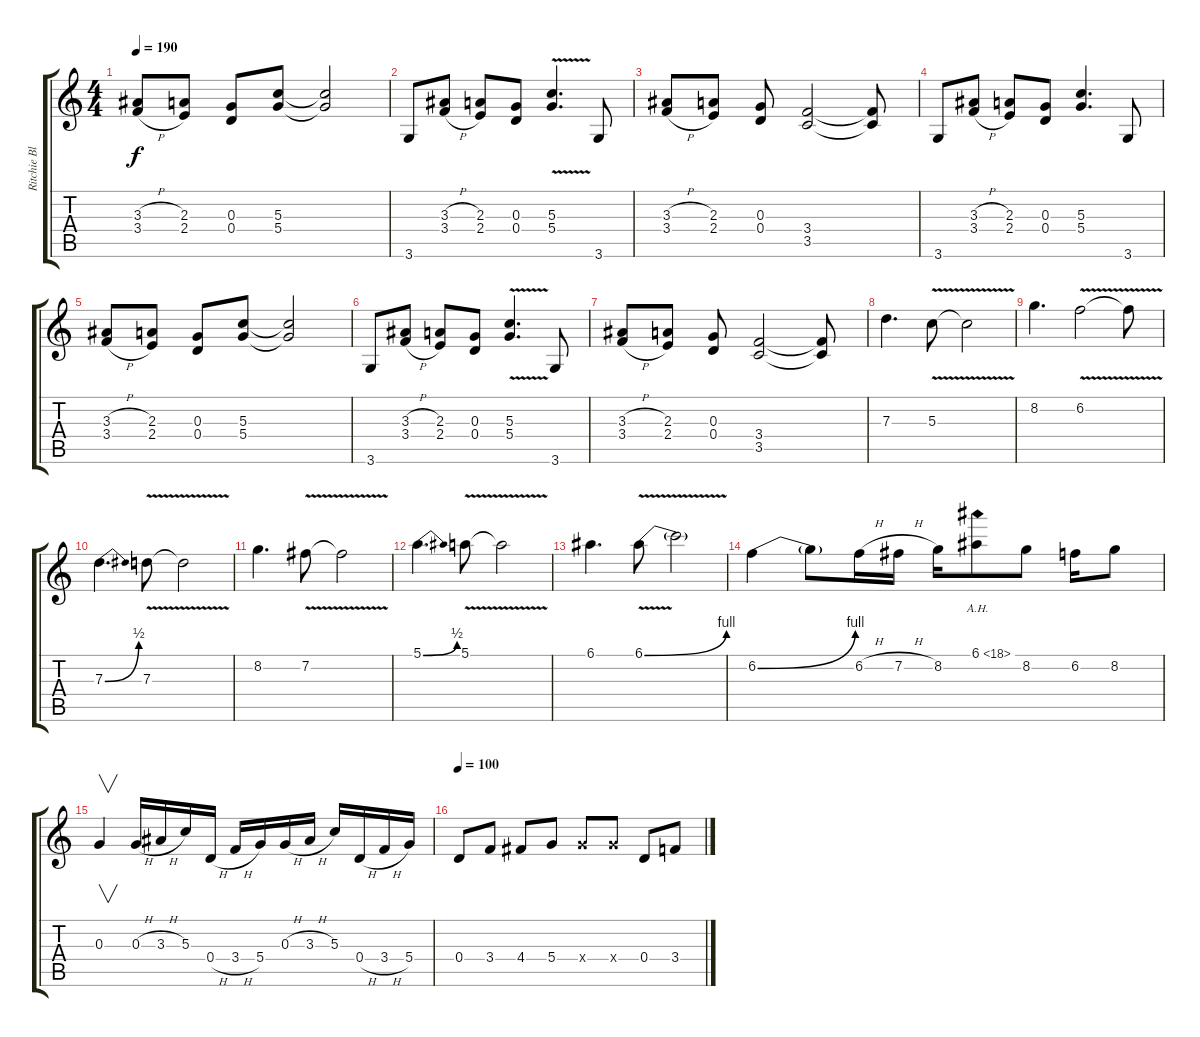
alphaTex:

\track ("Ritchie Blackmore" "Ritchie Bl") {instrument overdrivenguitar}
\staff {score tabs}
\tuning (E4 B3 G3 D3 A2 E2) {hide}
\ts (4 4)
\tempo 190
\clef g2
\ks c
(3.3{h} 3.4{h}).8{dy f} (2.3 2.4).8 (0.3 0.4).8 (5.3 5.4).8 (5.3{t} 5.4{t}).2 |
3.6.8 (3.3{h} 3.4{h}).8 (2.3 2.4).8 (0.3 0.4).8 (5.3{v} 5.4{v}).4{d} 3.6.8 |
(3.3{h} 3.4{h}).8 (2.3 2.4).8 (0.3 0.4).8 (3.4 3.5).2 (3.4{t} 3.5{t}).8 |
3.6.8 (3.3{h} 3.4{h}).8 (2.3 2.4).8 (0.3 0.4).8 (5.3 5.4).4{d} 3.6.8 |
(3.3{h} 3.4{h}).8 (2.3 2.4).8 (0.3 0.4).8 (5.3 5.4).8 (5.3{t} 5.4{t}).2 |
3.6.8 (3.3{h} 3.4{h}).8 (2.3 2.4).8 (0.3 0.4).8 (5.3{v} 5.4{v}).4{d} 3.6.8 |
(3.3{h} 3.4{h}).8 (2.3 2.4).8 (0.3 0.4).8 (3.4 3.5).2 (3.4{t} 3.5{t}).8 |
7.3.4{d} 5.3{v}.8 5.3{t}.2 |
8.2.4{d} 6.2{v}.2 6.2{t}.8 |
7.3{be (bend 0 0 60 2)}.4{d} 7.3{v}.8 7.3{t}.2 |
8.2.4{d} 7.2{v}.8 7.2{t}.2 |
5.1{be (bend 0 0 60 2)}.4{d} 5.1{v}.8 5.1{t}.2 |
6.1.4{d} 6.1{be (bend 0 0 60 4) v}.8 6.1{t}.2 |
6.2{be (bend 0 0 60 4)}.4{volume 12} 6.2{t}.8 6.2{h}.16 7.2{h}.16 8.2.16 6.1{ah 12}.8 8.2.8 6.2.16 8.2.8 |
0.3.4{v} 0.3{h}.16 3.3{h}.16 5.3.16 0.4{h}.16 3.4{h}.16 5.4.16 0.3{h}.16 3.3{h}.16 5.3.16 0.4{h}.16 3.4{h}.16 5.4.16 |
\tempo 100
0.4.8 3.4.8 4.4.8 5.4.8 5.4{x}.8 5.4{x}.8 0.4.8 3.4.8
